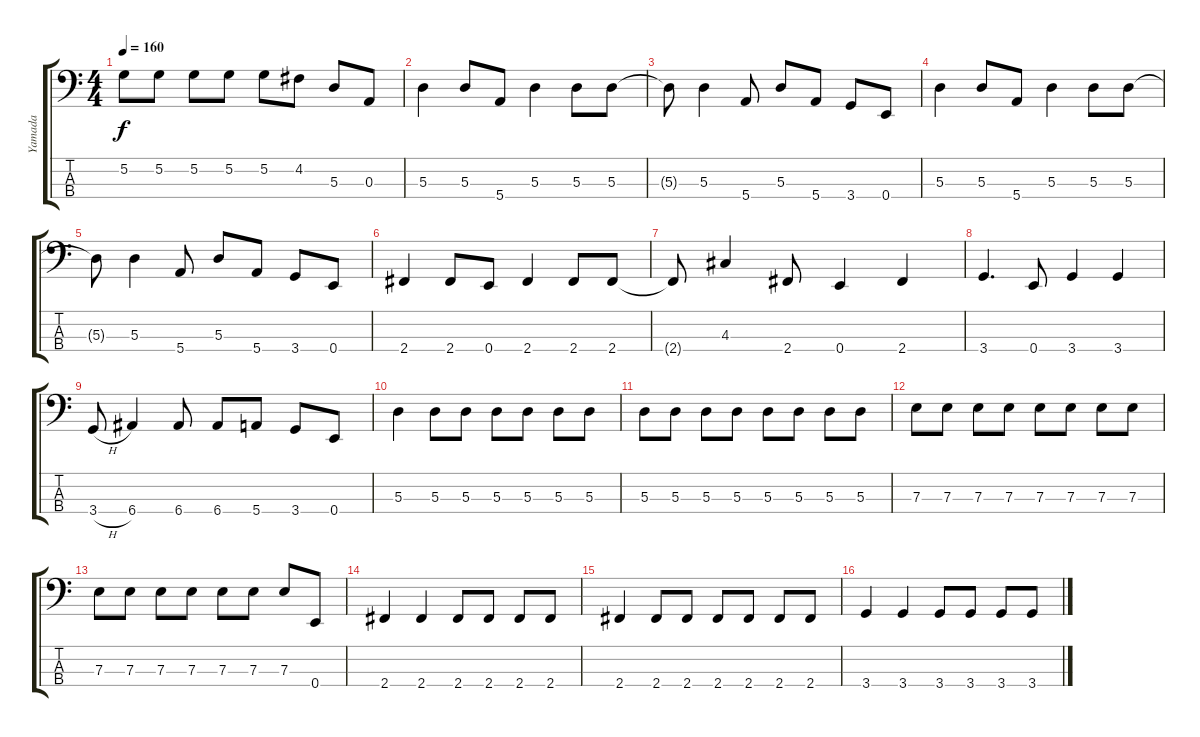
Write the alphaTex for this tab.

\track ("Yamada" "Yamada") {instrument electricbassfinger}
\staff {score tabs}
\tuning (G2 D2 A1 E1) {hide}
\ts (4 4)
\tempo 160
\clef f4
\ks c
5.2.8{dy f} 5.2.8 5.2.8 5.2.8 5.2.8 4.2.8 5.3.8 0.3.8 |
5.3.4 5.3.8 5.4.8 5.3.4 5.3.8 5.3.8 |
5.3{t}.8 5.3.4 5.4.8 5.3.8 5.4.8 3.4.8 0.4.8 |
5.3.4 5.3.8 5.4.8 5.3.4 5.3.8 5.3.8 |
5.3{t}.8 5.3.4 5.4.8 5.3.8 5.4.8 3.4.8 0.4.8 |
2.4.4 2.4.8 0.4.8 2.4.4 2.4.8 2.4.8 |
2.4{t}.8 4.3.4 2.4.8 0.4.4 2.4.4 |
3.4.4{d} 0.4.8 3.4.4 3.4.4 |
3.4{h}.8 6.4.4 6.4.8 6.4.8 5.4.8 3.4.8 0.4.8 |
5.3.4 5.3.8 5.3.8 5.3.8 5.3.8 5.3.8 5.3.8 |
5.3.8 5.3.8 5.3.8 5.3.8 5.3.8 5.3.8 5.3.8 5.3.8 |
7.3.8 7.3.8 7.3.8 7.3.8 7.3.8 7.3.8 7.3.8 7.3.8 |
7.3.8 7.3.8 7.3.8 7.3.8 7.3.8 7.3.8 7.3.8 0.4.8 |
2.4.4 2.4.4 2.4.8 2.4.8 2.4.8 2.4.8 |
2.4.4 2.4.8 2.4.8 2.4.8 2.4.8 2.4.8 2.4.8 |
3.4.4 3.4.4 3.4.8 3.4.8 3.4.8 3.4.8
